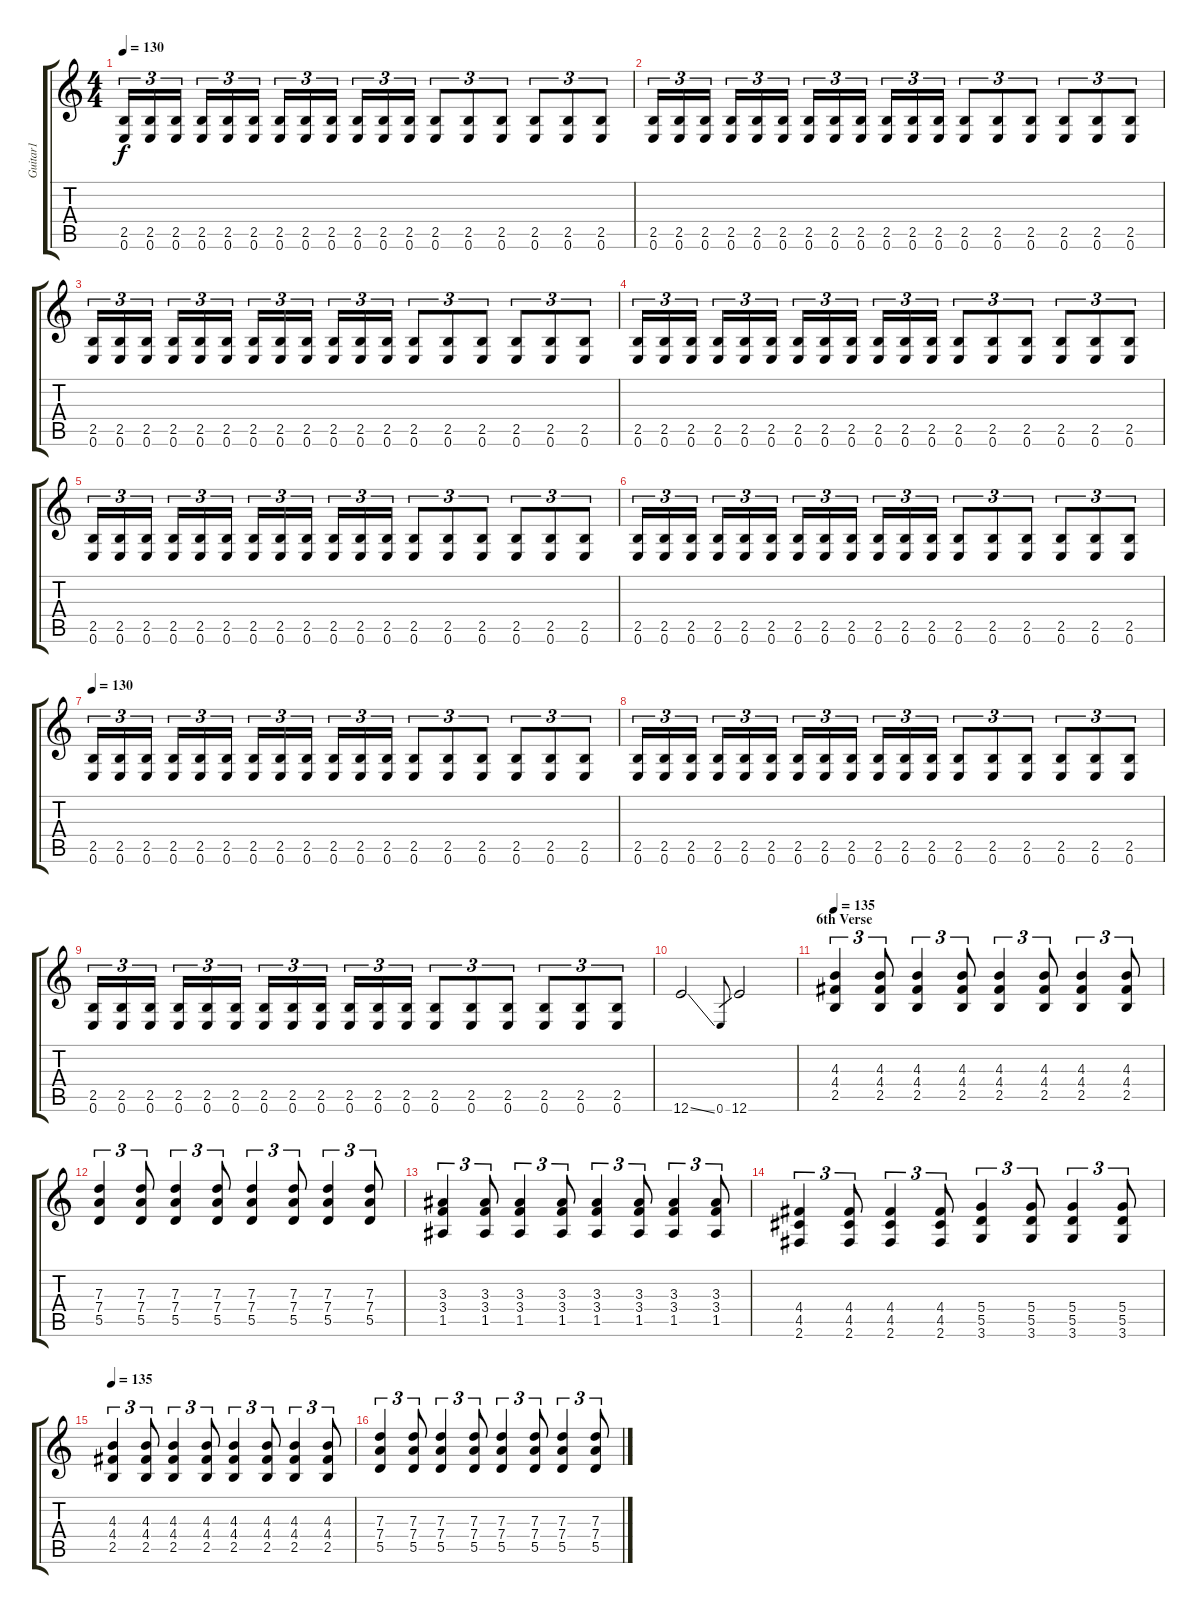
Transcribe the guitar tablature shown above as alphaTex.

\track ("Guitar1" "Guitar1") {instrument distortionguitar}
\staff {score tabs}
\tuning (E4 B3 G3 D3 A2 E2) {hide}
\ts (4 4)
\tempo 130
\clef g2
\ks c
(2.5 0.6).16{tu (3 2) dy f} (2.5 0.6).16{tu (3 2)} (2.5 0.6).16{tu (3 2)} (2.5 0.6).16{tu (3 2)} (2.5 0.6).16{tu (3 2)} (2.5 0.6).16{tu (3 2)} (2.5 0.6).16{tu (3 2)} (2.5 0.6).16{tu (3 2)} (2.5 0.6).16{tu (3 2)} (2.5 0.6).16{tu (3 2)} (2.5 0.6).16{tu (3 2)} (2.5 0.6).16{tu (3 2)} (2.5 0.6).8{tu (3 2)} (2.5 0.6).8{tu (3 2)} (2.5 0.6).8{tu (3 2)} (2.5 0.6).8{tu (3 2)} (2.5 0.6).8{tu (3 2)} (2.5 0.6).8{tu (3 2)} |
(2.5 0.6).16{tu (3 2)} (2.5 0.6).16{tu (3 2)} (2.5 0.6).16{tu (3 2)} (2.5 0.6).16{tu (3 2)} (2.5 0.6).16{tu (3 2)} (2.5 0.6).16{tu (3 2)} (2.5 0.6).16{tu (3 2)} (2.5 0.6).16{tu (3 2)} (2.5 0.6).16{tu (3 2)} (2.5 0.6).16{tu (3 2)} (2.5 0.6).16{tu (3 2)} (2.5 0.6).16{tu (3 2)} (2.5 0.6).8{tu (3 2)} (2.5 0.6).8{tu (3 2)} (2.5 0.6).8{tu (3 2)} (2.5 0.6).8{tu (3 2)} (2.5 0.6).8{tu (3 2)} (2.5 0.6).8{tu (3 2)} |
(2.5 0.6).16{tu (3 2)} (2.5 0.6).16{tu (3 2)} (2.5 0.6).16{tu (3 2)} (2.5 0.6).16{tu (3 2)} (2.5 0.6).16{tu (3 2)} (2.5 0.6).16{tu (3 2)} (2.5 0.6).16{tu (3 2)} (2.5 0.6).16{tu (3 2)} (2.5 0.6).16{tu (3 2)} (2.5 0.6).16{tu (3 2)} (2.5 0.6).16{tu (3 2)} (2.5 0.6).16{tu (3 2)} (2.5 0.6).8{tu (3 2)} (2.5 0.6).8{tu (3 2)} (2.5 0.6).8{tu (3 2)} (2.5 0.6).8{tu (3 2)} (2.5 0.6).8{tu (3 2)} (2.5 0.6).8{tu (3 2)} |
(2.5 0.6).16{tu (3 2)} (2.5 0.6).16{tu (3 2)} (2.5 0.6).16{tu (3 2)} (2.5 0.6).16{tu (3 2)} (2.5 0.6).16{tu (3 2)} (2.5 0.6).16{tu (3 2)} (2.5 0.6).16{tu (3 2)} (2.5 0.6).16{tu (3 2)} (2.5 0.6).16{tu (3 2)} (2.5 0.6).16{tu (3 2)} (2.5 0.6).16{tu (3 2)} (2.5 0.6).16{tu (3 2)} (2.5 0.6).8{tu (3 2)} (2.5 0.6).8{tu (3 2)} (2.5 0.6).8{tu (3 2)} (2.5 0.6).8{tu (3 2)} (2.5 0.6).8{tu (3 2)} (2.5 0.6).8{tu (3 2)} |
(2.5 0.6).16{tu (3 2)} (2.5 0.6).16{tu (3 2)} (2.5 0.6).16{tu (3 2)} (2.5 0.6).16{tu (3 2)} (2.5 0.6).16{tu (3 2)} (2.5 0.6).16{tu (3 2)} (2.5 0.6).16{tu (3 2)} (2.5 0.6).16{tu (3 2)} (2.5 0.6).16{tu (3 2)} (2.5 0.6).16{tu (3 2)} (2.5 0.6).16{tu (3 2)} (2.5 0.6).16{tu (3 2)} (2.5 0.6).8{tu (3 2)} (2.5 0.6).8{tu (3 2)} (2.5 0.6).8{tu (3 2)} (2.5 0.6).8{tu (3 2)} (2.5 0.6).8{tu (3 2)} (2.5 0.6).8{tu (3 2)} |
(2.5 0.6).16{tu (3 2)} (2.5 0.6).16{tu (3 2)} (2.5 0.6).16{tu (3 2)} (2.5 0.6).16{tu (3 2)} (2.5 0.6).16{tu (3 2)} (2.5 0.6).16{tu (3 2)} (2.5 0.6).16{tu (3 2)} (2.5 0.6).16{tu (3 2)} (2.5 0.6).16{tu (3 2)} (2.5 0.6).16{tu (3 2)} (2.5 0.6).16{tu (3 2)} (2.5 0.6).16{tu (3 2)} (2.5 0.6).8{tu (3 2)} (2.5 0.6).8{tu (3 2)} (2.5 0.6).8{tu (3 2)} (2.5 0.6).8{tu (3 2)} (2.5 0.6).8{tu (3 2)} (2.5 0.6).8{tu (3 2)} |
\tempo 130
(2.5 0.6).16{tu (3 2)} (2.5 0.6).16{tu (3 2)} (2.5 0.6).16{tu (3 2)} (2.5 0.6).16{tu (3 2)} (2.5 0.6).16{tu (3 2)} (2.5 0.6).16{tu (3 2)} (2.5 0.6).16{tu (3 2)} (2.5 0.6).16{tu (3 2)} (2.5 0.6).16{tu (3 2)} (2.5 0.6).16{tu (3 2)} (2.5 0.6).16{tu (3 2)} (2.5 0.6).16{tu (3 2)} (2.5 0.6).8{tu (3 2)} (2.5 0.6).8{tu (3 2)} (2.5 0.6).8{tu (3 2)} (2.5 0.6).8{tu (3 2)} (2.5 0.6).8{tu (3 2)} (2.5 0.6).8{tu (3 2)} |
(2.5 0.6).16{tu (3 2)} (2.5 0.6).16{tu (3 2)} (2.5 0.6).16{tu (3 2)} (2.5 0.6).16{tu (3 2)} (2.5 0.6).16{tu (3 2)} (2.5 0.6).16{tu (3 2)} (2.5 0.6).16{tu (3 2)} (2.5 0.6).16{tu (3 2)} (2.5 0.6).16{tu (3 2)} (2.5 0.6).16{tu (3 2)} (2.5 0.6).16{tu (3 2)} (2.5 0.6).16{tu (3 2)} (2.5 0.6).8{tu (3 2)} (2.5 0.6).8{tu (3 2)} (2.5 0.6).8{tu (3 2)} (2.5 0.6).8{tu (3 2)} (2.5 0.6).8{tu (3 2)} (2.5 0.6).8{tu (3 2)} |
(2.5 0.6).16{tu (3 2)} (2.5 0.6).16{tu (3 2)} (2.5 0.6).16{tu (3 2)} (2.5 0.6).16{tu (3 2)} (2.5 0.6).16{tu (3 2)} (2.5 0.6).16{tu (3 2)} (2.5 0.6).16{tu (3 2)} (2.5 0.6).16{tu (3 2)} (2.5 0.6).16{tu (3 2)} (2.5 0.6).16{tu (3 2)} (2.5 0.6).16{tu (3 2)} (2.5 0.6).16{tu (3 2)} (2.5 0.6).8{tu (3 2)} (2.5 0.6).8{tu (3 2)} (2.5 0.6).8{tu (3 2)} (2.5 0.6).8{tu (3 2)} (2.5 0.6).8{tu (3 2)} (2.5 0.6).8{tu (3 2)} |
12.6{ss}.2 0.6.8{gr} 12.6.2 |
\section ("" "6th Verse")
\tempo 135
(4.3 4.4 2.5).4{tu (3 2)} (4.3 4.4 2.5).8{tu (3 2)} (4.3 4.4 2.5).4{tu (3 2)} (4.3 4.4 2.5).8{tu (3 2)} (4.3 4.4 2.5).4{tu (3 2)} (4.3 4.4 2.5).8{tu (3 2)} (4.3 4.4 2.5).4{tu (3 2)} (4.3 4.4 2.5).8{tu (3 2)} |
(7.3 7.4 5.5).4{tu (3 2)} (7.3 7.4 5.5).8{tu (3 2)} (7.3 7.4 5.5).4{tu (3 2)} (7.3 7.4 5.5).8{tu (3 2)} (7.3 7.4 5.5).4{tu (3 2)} (7.3 7.4 5.5).8{tu (3 2)} (7.3 7.4 5.5).4{tu (3 2)} (7.3 7.4 5.5).8{tu (3 2)} |
(3.3 3.4 1.5).4{tu (3 2)} (3.3 3.4 1.5).8{tu (3 2)} (3.3 3.4 1.5).4{tu (3 2)} (3.3 3.4 1.5).8{tu (3 2)} (3.3 3.4 1.5).4{tu (3 2)} (3.3 3.4 1.5).8{tu (3 2)} (3.3 3.4 1.5).4{tu (3 2)} (3.3 3.4 1.5).8{tu (3 2)} |
(4.4 4.5 2.6).4{tu (3 2)} (4.4 4.5 2.6).8{tu (3 2)} (4.4 4.5 2.6).4{tu (3 2)} (4.4 4.5 2.6).8{tu (3 2)} (5.4 5.5 3.6).4{tu (3 2)} (5.4 5.5 3.6).8{tu (3 2)} (5.4 5.5 3.6).4{tu (3 2)} (5.4 5.5 3.6).8{tu (3 2)} |
\tempo 135
(4.3 4.4 2.5).4{tu (3 2)} (4.3 4.4 2.5).8{tu (3 2)} (4.3 4.4 2.5).4{tu (3 2)} (4.3 4.4 2.5).8{tu (3 2)} (4.3 4.4 2.5).4{tu (3 2)} (4.3 4.4 2.5).8{tu (3 2)} (4.3 4.4 2.5).4{tu (3 2)} (4.3 4.4 2.5).8{tu (3 2)} |
(7.3 7.4 5.5).4{tu (3 2)} (7.3 7.4 5.5).8{tu (3 2)} (7.3 7.4 5.5).4{tu (3 2)} (7.3 7.4 5.5).8{tu (3 2)} (7.3 7.4 5.5).4{tu (3 2)} (7.3 7.4 5.5).8{tu (3 2)} (7.3 7.4 5.5).4{tu (3 2)} (7.3 7.4 5.5).8{tu (3 2)}
